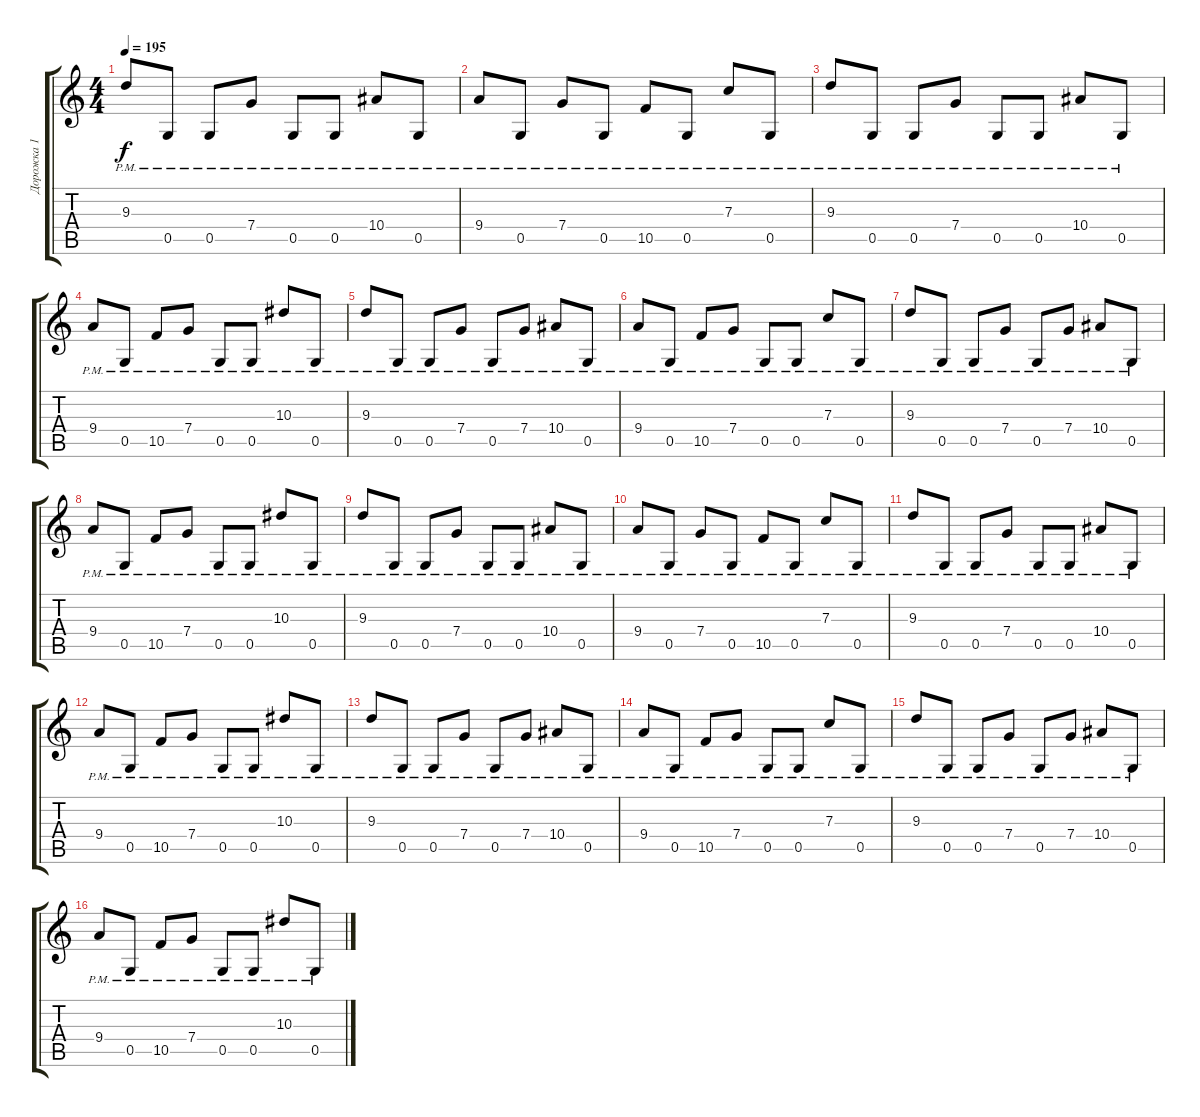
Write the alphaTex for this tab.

\track ("Дорожка 1" "Дорожка 1") {instrument overdrivenguitar}
\staff {score tabs}
\tuning (D4 A3 F3 C3 G2 C2) {hide}
\ts (4 4)
\tempo 195
\clef g2
\ks c
9.3{pm}.8{dy f} 0.5{pm}.8 0.5{pm}.8 7.4{pm}.8 0.5{pm}.8 0.5{pm}.8 10.4{pm}.8 0.5{pm}.8 |
9.4{pm}.8 0.5{pm}.8 7.4{pm}.8 0.5{pm}.8 10.5{pm}.8 0.5{pm}.8 7.3{pm}.8 0.5{pm}.8 |
9.3{pm}.8 0.5{pm}.8 0.5{pm}.8 7.4{pm}.8 0.5{pm}.8 0.5{pm}.8 10.4{pm}.8 0.5{pm}.8 |
9.4{pm}.8 0.5{pm}.8 10.5{pm}.8 7.4{pm}.8 0.5{pm}.8 0.5{pm}.8 10.3{pm}.8 0.5{pm}.8 |
9.3{pm}.8 0.5{pm}.8 0.5{pm}.8 7.4{pm}.8 0.5{pm}.8 7.4{pm}.8 10.4{pm}.8 0.5{pm}.8 |
9.4{pm}.8 0.5{pm}.8 10.5{pm}.8 7.4{pm}.8 0.5{pm}.8 0.5{pm}.8 7.3{pm}.8 0.5{pm}.8 |
9.3{pm}.8 0.5{pm}.8 0.5{pm}.8 7.4{pm}.8 0.5{pm}.8 7.4{pm}.8 10.4{pm}.8 0.5{pm}.8 |
9.4{pm}.8 0.5{pm}.8 10.5{pm}.8 7.4{pm}.8 0.5{pm}.8 0.5{pm}.8 10.3{pm}.8 0.5{pm}.8 |
9.3{pm}.8 0.5{pm}.8 0.5{pm}.8 7.4{pm}.8 0.5{pm}.8 0.5{pm}.8 10.4{pm}.8 0.5{pm}.8 |
9.4{pm}.8 0.5{pm}.8 7.4{pm}.8 0.5{pm}.8 10.5{pm}.8 0.5{pm}.8 7.3{pm}.8 0.5{pm}.8 |
9.3{pm}.8 0.5{pm}.8 0.5{pm}.8 7.4{pm}.8 0.5{pm}.8 0.5{pm}.8 10.4{pm}.8 0.5{pm}.8 |
9.4{pm}.8 0.5{pm}.8 10.5{pm}.8 7.4{pm}.8 0.5{pm}.8 0.5{pm}.8 10.3{pm}.8 0.5{pm}.8 |
9.3{pm}.8 0.5{pm}.8 0.5{pm}.8 7.4{pm}.8 0.5{pm}.8 7.4{pm}.8 10.4{pm}.8 0.5{pm}.8 |
9.4{pm}.8 0.5{pm}.8 10.5{pm}.8 7.4{pm}.8 0.5{pm}.8 0.5{pm}.8 7.3{pm}.8 0.5{pm}.8 |
9.3{pm}.8 0.5{pm}.8 0.5{pm}.8 7.4{pm}.8 0.5{pm}.8 7.4{pm}.8 10.4{pm}.8 0.5{pm}.8 |
9.4{pm}.8 0.5{pm}.8 10.5{pm}.8 7.4{pm}.8 0.5{pm}.8 0.5{pm}.8 10.3{pm}.8 0.5{pm}.8
